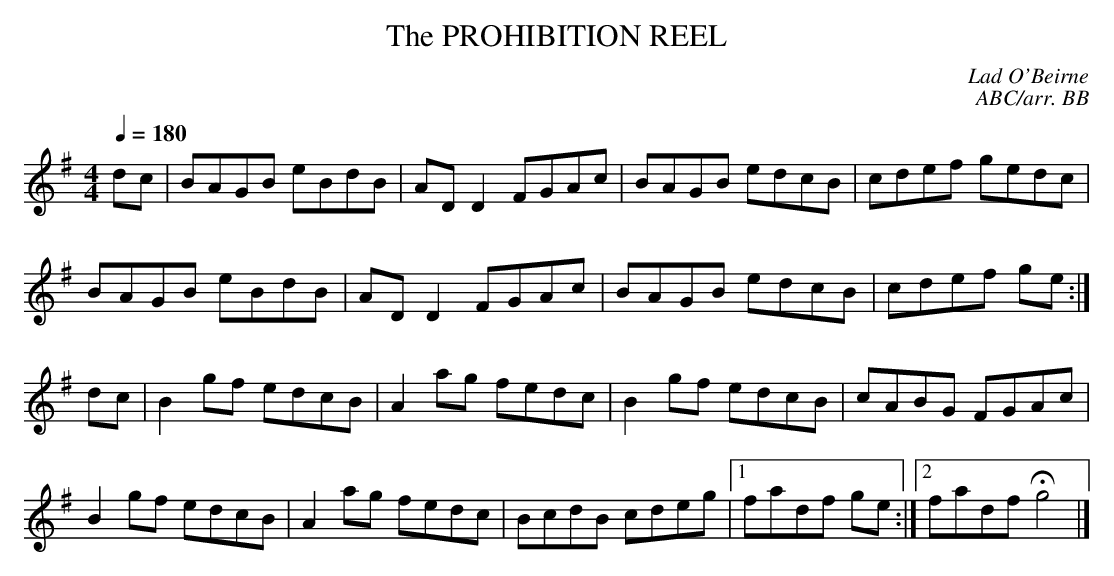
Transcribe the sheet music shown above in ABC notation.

X:1
T:PROHIBITION REEL, The
C:Lad O'Beirne
C:ABC/arr. BB
ever "christened"!
Q:1/4=180
L:1/8
M:4/4
K:G
dc|BAGB eBdB|ADD2 FGAc|BAGB edcB|cdef gedc|
BAGB eBdB|ADD2 FGAc|BAGB edcB|cdef ge :|
dc|B2gf edcB|A2ag fedc|B2gf edcB|cABG FGAc|
B2gf edcB|A2ag fedc|BcdB cdeg|1fadf ge :|\
[2 fadf Hg4|]
